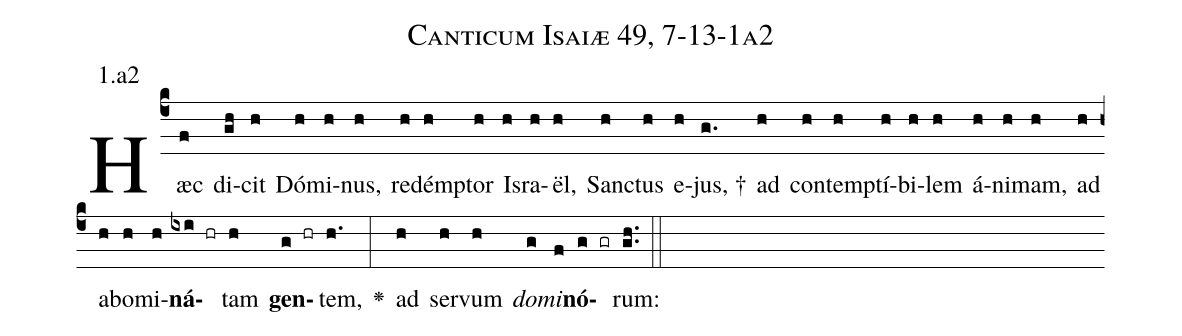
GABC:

name: Canticum Isaiæ 49, 7-13-1a2;
annotation: 1.a2;
%%
(c4)Hæc(f) di(gh)cit(h) Dó(h)mi(h)nus,(h) re(h)dém(h)ptor(h) Is(h)ra(h)ël,(h) San(h)ctus(h) e(h)jus, †(g.) ad(h) con(h)tem(h)ptí(h)bi(h)lem(h) á(h)ni(h)mam,(h) ad(h) a(h)bo(h)mi(h)<b>ná</b>(ixi hr)tam(h) <b>gen</b>(g hr)tem,(h.) <v>\greheightstar</v>(:) ad(h) ser(h)vum(h) <i>do</i>(g)<i>mi</i>(f)<b>nó</b>(g gr)rum:(gh..) (::)


%E(h) u(h) o(g) u(f) a(g) e.(gh..) (::)
